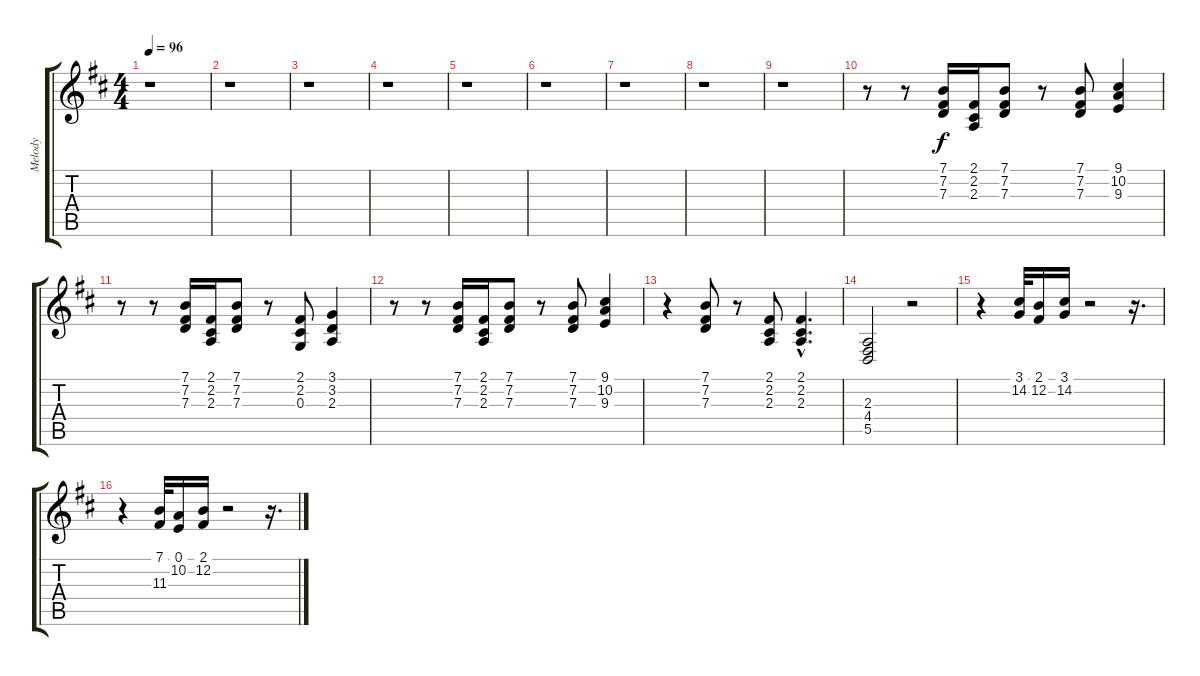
\track ("Melody" "Melody") {instrument stringensemble1}
\staff {score tabs}
\tuning (E4 B3 G3 D3 A2 E2) {hide}
\ts (4 4)
\tempo 96
\clef g2
\ks bminor
r.1{dy f} |
r.1 |
r.1 |
r.1 |
r.1 |
r.1 |
r.1 |
r.1 |
r.1 |
r.8 r.8 (7.1 7.2 7.3).16 (2.1 2.2 2.3).16 (7.1 7.2 7.3).8 r.8 (7.1 7.2 7.3).8 (9.1 10.2 9.3).4 |
r.8 r.8 (7.1 7.2 7.3).16 (2.1 2.2 2.3).16 (7.1 7.2 7.3).8 r.8 (2.1 2.2 0.3).8 (3.1 3.2 2.3).4 |
r.8 r.8 (7.1 7.2 7.3).16 (2.1 2.2 2.3).16 (7.1 7.2 7.3).8 r.8 (7.1 7.2 7.3).8 (9.1 10.2 9.3).4 |
r.4 (7.1 7.2 7.3).8 r.8 (2.1 2.2 2.3).8 (2.1{hac} 2.2{hac} 2.3{hac}).4{d} |
(2.3 4.4 5.5).2 r.2 |
r.4{volume 8} (3.1 14.2).32 (2.1 12.2).16 (3.1 14.2).16 r.2 r.16{d} |
r.4 (7.1 11.3).32 (0.1 10.2).16 (2.1 12.2).16 r.2 r.16{d}
